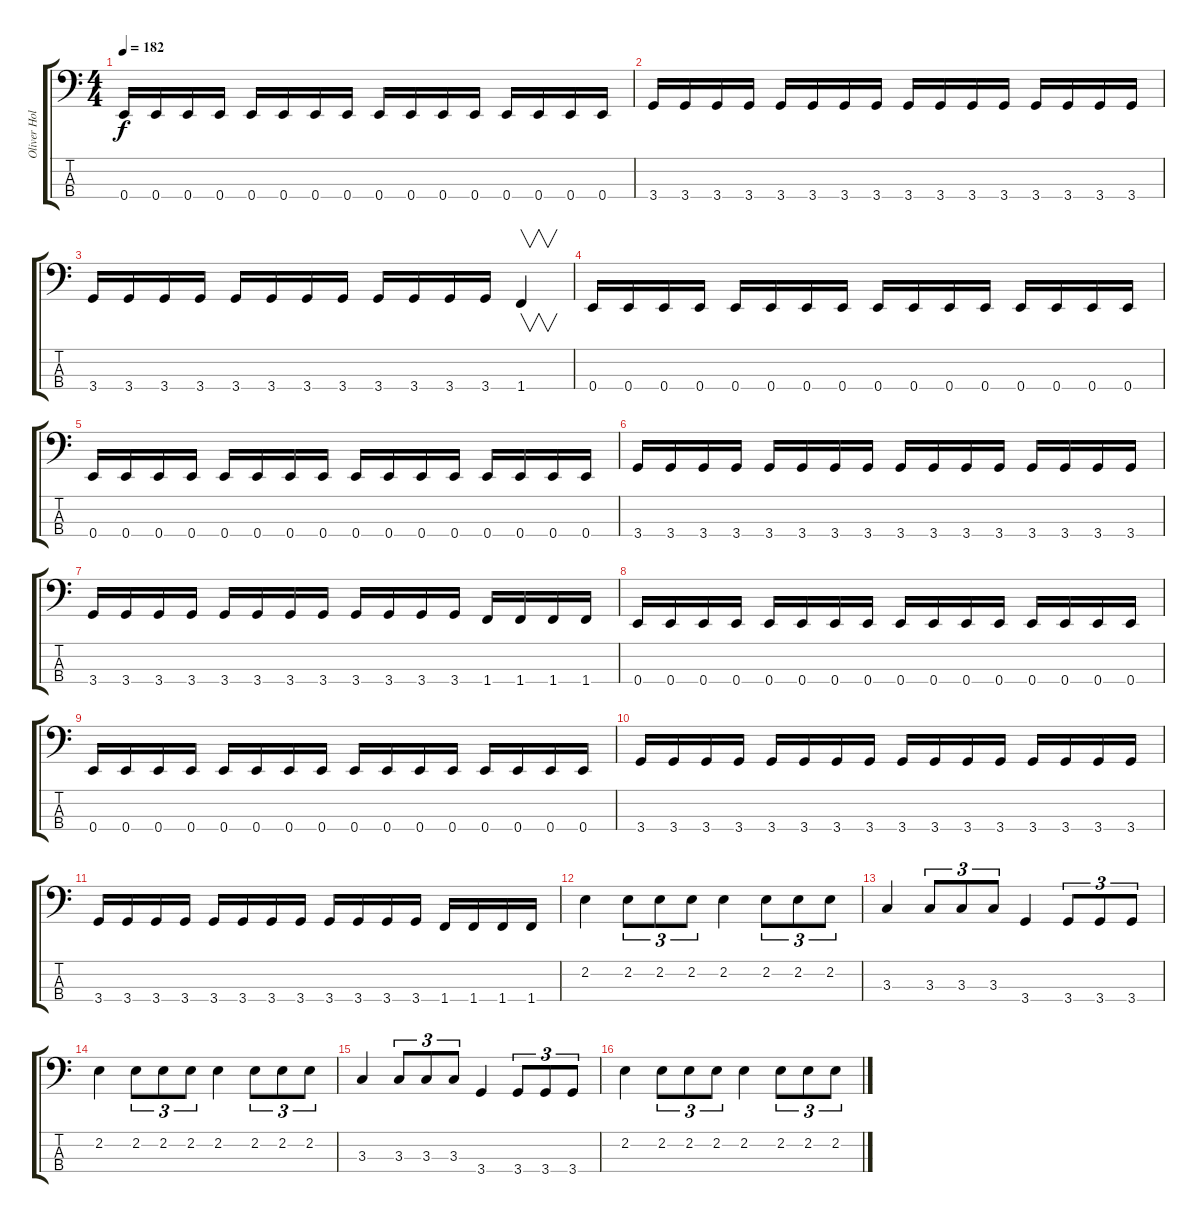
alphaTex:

\track ("Oliver Holzwarth" "Oliver Hol") {instrument electricbassfinger}
\staff {score tabs}
\tuning (G2 D2 A1 E1) {hide}
\ts (4 4)
\tempo 182
\clef f4
\ks c
0.4.16{dy f} 0.4.16 0.4.16 0.4.16 0.4.16 0.4.16 0.4.16 0.4.16 0.4.16 0.4.16 0.4.16 0.4.16 0.4.16 0.4.16 0.4.16 0.4.16 |
3.4.16 3.4.16 3.4.16 3.4.16 3.4.16 3.4.16 3.4.16 3.4.16 3.4.16 3.4.16 3.4.16 3.4.16 3.4.16 3.4.16 3.4.16 3.4.16 |
3.4.16 3.4.16 3.4.16 3.4.16 3.4.16 3.4.16 3.4.16 3.4.16 3.4.16 3.4.16 3.4.16 3.4.16 1.4.4{v} |
0.4.16 0.4.16 0.4.16 0.4.16 0.4.16 0.4.16 0.4.16 0.4.16 0.4.16 0.4.16 0.4.16 0.4.16 0.4.16 0.4.16 0.4.16 0.4.16 |
0.4.16 0.4.16 0.4.16 0.4.16 0.4.16 0.4.16 0.4.16 0.4.16 0.4.16 0.4.16 0.4.16 0.4.16 0.4.16 0.4.16 0.4.16 0.4.16 |
3.4.16 3.4.16 3.4.16 3.4.16 3.4.16 3.4.16 3.4.16 3.4.16 3.4.16 3.4.16 3.4.16 3.4.16 3.4.16 3.4.16 3.4.16 3.4.16 |
3.4.16 3.4.16 3.4.16 3.4.16 3.4.16 3.4.16 3.4.16 3.4.16 3.4.16 3.4.16 3.4.16 3.4.16 1.4.16 1.4.16 1.4.16 1.4.16 |
0.4.16 0.4.16 0.4.16 0.4.16 0.4.16 0.4.16 0.4.16 0.4.16 0.4.16 0.4.16 0.4.16 0.4.16 0.4.16 0.4.16 0.4.16 0.4.16 |
0.4.16 0.4.16 0.4.16 0.4.16 0.4.16 0.4.16 0.4.16 0.4.16 0.4.16 0.4.16 0.4.16 0.4.16 0.4.16 0.4.16 0.4.16 0.4.16 |
3.4.16 3.4.16 3.4.16 3.4.16 3.4.16 3.4.16 3.4.16 3.4.16 3.4.16 3.4.16 3.4.16 3.4.16 3.4.16 3.4.16 3.4.16 3.4.16 |
3.4.16 3.4.16 3.4.16 3.4.16 3.4.16 3.4.16 3.4.16 3.4.16 3.4.16 3.4.16 3.4.16 3.4.16 1.4.16 1.4.16 1.4.16 1.4.16 |
2.2.4 2.2.8{tu (3 2)} 2.2.8{tu (3 2)} 2.2.8{tu (3 2)} 2.2.4 2.2.8{tu (3 2)} 2.2.8{tu (3 2)} 2.2.8{tu (3 2)} |
3.3.4 3.3.8{tu (3 2)} 3.3.8{tu (3 2)} 3.3.8{tu (3 2)} 3.4.4 3.4.8{tu (3 2)} 3.4.8{tu (3 2)} 3.4.8{tu (3 2)} |
2.2.4 2.2.8{tu (3 2)} 2.2.8{tu (3 2)} 2.2.8{tu (3 2)} 2.2.4 2.2.8{tu (3 2)} 2.2.8{tu (3 2)} 2.2.8{tu (3 2)} |
3.3.4 3.3.8{tu (3 2)} 3.3.8{tu (3 2)} 3.3.8{tu (3 2)} 3.4.4 3.4.8{tu (3 2)} 3.4.8{tu (3 2)} 3.4.8{tu (3 2)} |
2.2.4 2.2.8{tu (3 2)} 2.2.8{tu (3 2)} 2.2.8{tu (3 2)} 2.2.4 2.2.8{tu (3 2)} 2.2.8{tu (3 2)} 2.2.8{tu (3 2)}
